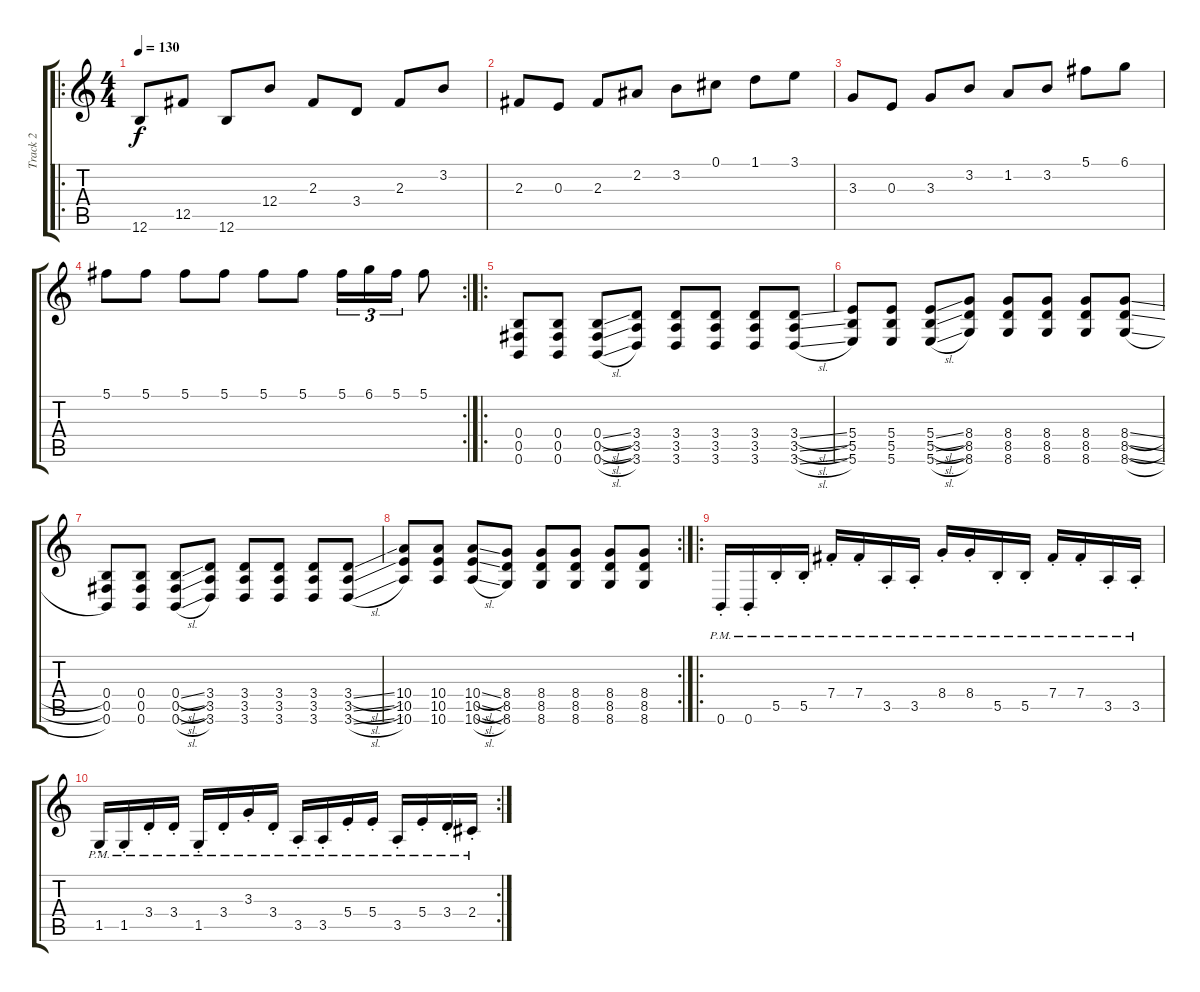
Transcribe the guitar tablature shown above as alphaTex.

\track ("Track 2" "Track 2") {instrument distortionguitar}
\staff {score tabs}
\tuning (Db4 Ab3 E3 B2 Gb2 B1) {hide}
\ro
\ts (4 4)
\tempo 130
\clef g2
\ks c
12.6.8{dy f} 12.5.8 12.6.8 12.4.8 2.3.8 3.4.8 2.3.8 3.2.8 |
2.3.8 0.3.8 2.3.8 2.2.8 3.2.8 0.1.8 1.1.8 3.1.8 |
3.3.8 0.3.8 3.3.8 3.2.8 1.2.8 3.2.8 5.1.8 6.1.8 |
\rc 2
5.1.8 5.1.8 5.1.8 5.1.8 5.1.8 5.1.8 5.1.16{tu (3 2)} 6.1.16{tu (3 2)} 5.1.16{tu (3 2)} 5.1.8 |
\ro
(0.4 0.5 0.6).8 (0.4 0.5 0.6).8 (0.4{sl} 0.5{sl} 0.6{sl}).8 (3.4 3.5 3.6).8 (3.4 3.5 3.6).8 (3.4 3.5 3.6).8 (3.4 3.5 3.6).8 (3.4{sl} 3.5{sl} 3.6{sl}).8 |
(5.4 5.5 5.6).8 (5.4 5.5 5.6).8 (5.4{sl} 5.5{sl} 5.6{sl}).8 (8.4 8.5 8.6).8 (8.4 8.5 8.6).8 (8.4 8.5 8.6).8 (8.4 8.5 8.6).8 (8.4{sl} 8.5{sl} 8.6{sl}).8 |
(0.4 0.5 0.6).8 (0.4 0.5 0.6).8 (0.4{sl} 0.5{sl} 0.6{sl}).8 (3.4 3.5 3.6).8 (3.4 3.5 3.6).8 (3.4 3.5 3.6).8 (3.4 3.5 3.6).8 (3.4{sl} 3.5{sl} 3.6{sl}).8 |
\rc 2
(10.4 10.5 10.6).8 (10.4 10.5 10.6).8 (10.4{sl} 10.5{sl} 10.6{sl}).8 (8.4 8.5 8.6).8 (8.4 8.5 8.6).8 (8.4 8.5 8.6).8 (8.4 8.5 8.6).8 (8.4 8.5 8.6).8 |
\ro
0.6{pm st}.16 0.6{pm st}.16 5.5{pm st}.16 5.5{pm st}.16 7.4{pm st}.16 7.4{pm st}.16 3.5{pm st}.16 3.5{pm st}.16 8.4{pm st}.16 8.4{pm st}.16 5.5{pm st}.16 5.5{pm st}.16 7.4{pm st}.16 7.4{pm st}.16 3.5{pm st}.16 3.5{pm st}.16 |
\rc 2
1.5{pm st}.16 1.5{pm st}.16 3.4{pm st}.16 3.4{pm st}.16 1.5{pm st}.16 3.4{pm st}.16 3.3{pm st}.16 3.4{pm st}.16 3.5{pm st}.16 3.5{pm st}.16 5.4{pm st}.16 5.4{pm st}.16 3.5{pm st}.16 5.4{pm st}.16 3.4{pm st}.16 2.4{pm st}.16
